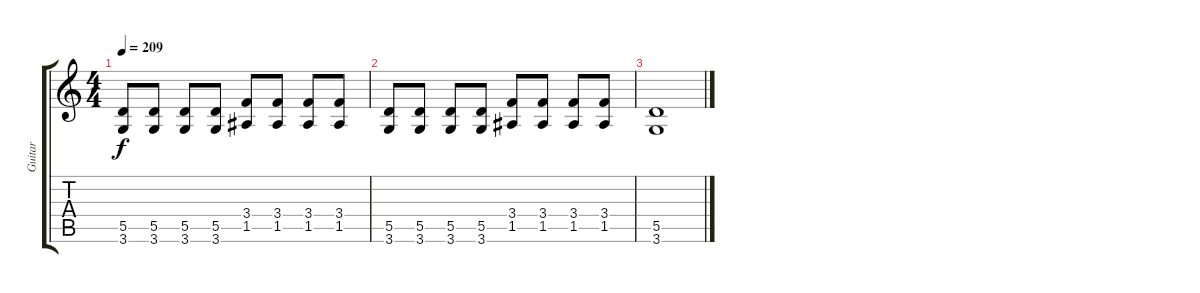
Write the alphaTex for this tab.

\track ("Guitar" "Guitar") {instrument distortionguitar}
\staff {score tabs}
\tuning (E4 B3 G3 D3 A2 E2) {hide}
\ts (4 4)
\tempo 209
\clef g2
\ks c
(5.5 3.6).8{dy f} (5.5 3.6).8 (5.5 3.6).8 (5.5 3.6).8 (3.4 1.5).8 (3.4 1.5).8 (3.4 1.5).8 (3.4 1.5).8 |
(5.5 3.6).8 (5.5 3.6).8 (5.5 3.6).8 (5.5 3.6).8 (3.4 1.5).8 (3.4 1.5).8 (3.4 1.5).8 (3.4 1.5).8 |
(5.5 3.6).1
